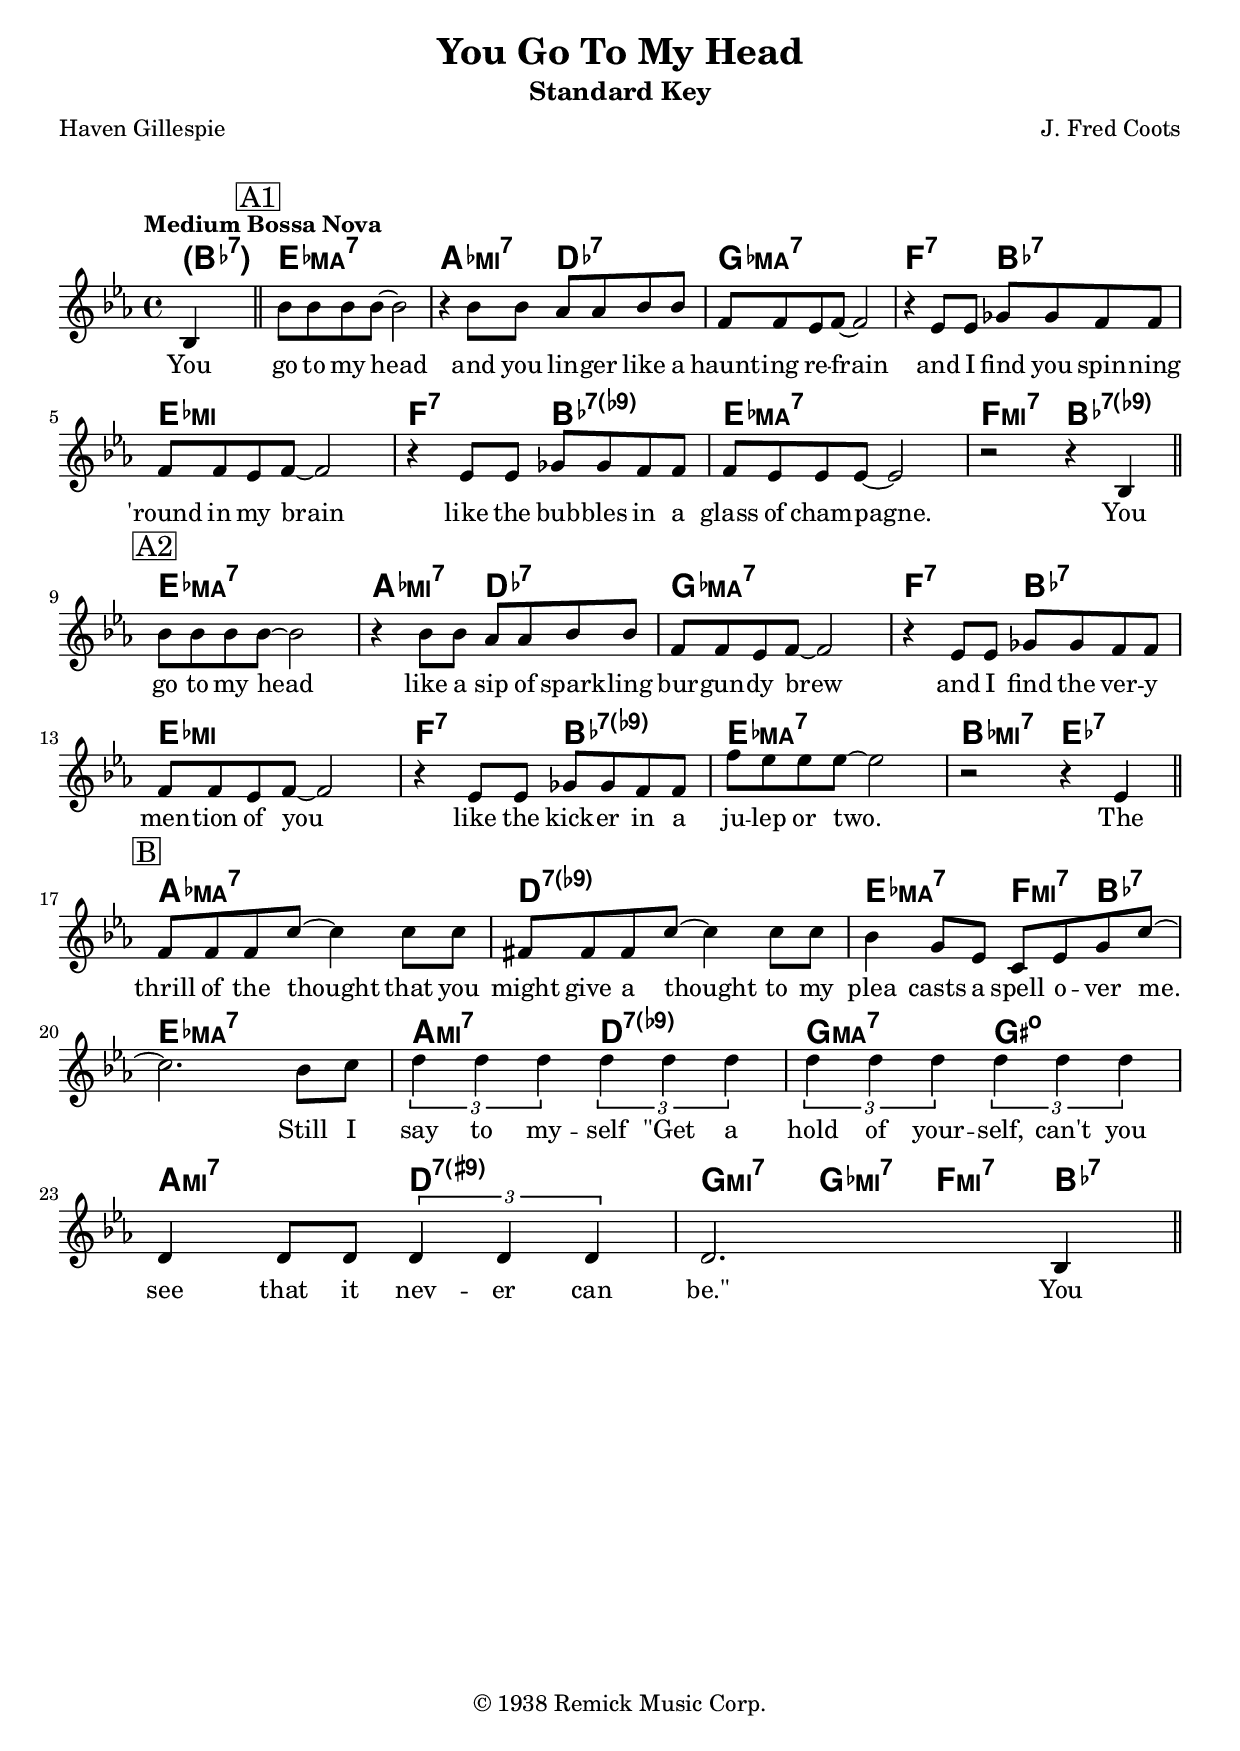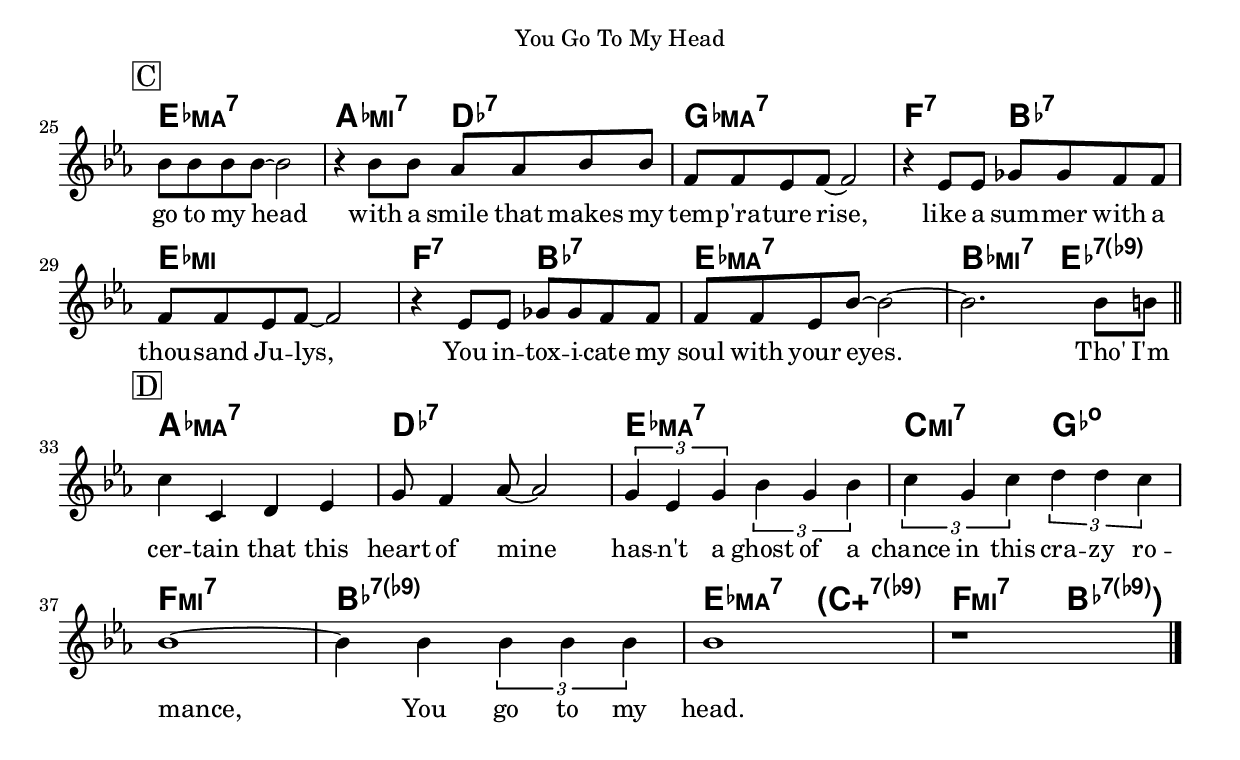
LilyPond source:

\version "2.24.0"

\include "english.ly"

instrument = "Standard Key"
whatKey = ef,
whatClef = "treble"

%% -*- Mode: LilyPond -*-

\include "lead-sheets.ily"

\header {
  title = "You Go To My Head"
  subtitle = \instrument
  poet = "Haven Gillespie"
  composer = "J. Fred Coots"
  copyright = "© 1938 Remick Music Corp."
}

refrainLyrics = \lyricmode {
  You
  go to my head
  and you lin -- ger like a haunt -- ing re -- frain
  and I find you spin -- ning 'round in my brain
  like the bub -- bles in a glass of cham -- pagne.
  You
  go to my head
  like a sip of spark -- ling bur -- gun -- dy brew
  and I find the ver -- y men -- tion of you
  like the kick -- er in a
  ju -- lep or two. The thrill of the thought that you might give a thought to my plea
  casts a spell o -- ver me.
  Still I say to my -- self "\"Get" a hold of your -- self,
  can't you see that it nev -- er can "be.\"" You
  go to my head
  with a smile that makes my tem -- p'ra -- ture rise,
  like a sum -- mer with a thou -- sand Ju -- lys,
  You in -- tox -- i -- cate my
   soul with your eyes. Tho' I'm cer -- tain that this heart of mine
  has -- n't a ghost of a chance in this cra -- zy ro -- mance,
  You go to my head.
}

refrainChords = \chordmode {
  \chordInsideParens{ bf4:7 }

  ef1:maj7 af2:m7 df2:7 gf1:maj7 f2:7 bf2:7
  ef1:m f2:7 bf2:7.9- ef1:maj7 f2:m7 bf2:7.9-

  ef1:maj7 af2:m7 df2:7 gf1:maj7 f2:7 bf2:7
  ef1:m f2:7 bf2:7.9- ef1:maj7 bf2:m7 ef2:7
  
  af1:maj7 d1:7.9- ef2:maj7 f4:m7 bf4:7 ef1:maj
  a2:m7 d2:7.9- g2:maj7 gs2:dim7 a2:m7 d2:7.9+ g4:m7 gf4:m7 f4:m7 bf4:7
  
  ef1:maj7 af2:m7 df2:7 gf1:maj7 f2:7 bf2:7
  ef1:m f2:7 bf2:7 ef1:maj7 bf2:m7 ef2:7.9-
  
  af1:maj7 df1:7 ef1:maj7 c2:m7 gf2:dim7
  f1:m7 bf1:7.9- ef2:maj7
  
  \chordOpenParen{ c2:7.9-.5+ }
  f2:m7
  \chordCloseParen{ bf2:7.9- }
}

refrainKey = ef

refrainMelody = \relative g' {
  \time 4/4
  \key \refrainKey \major
  \clef \whatClef
  \tempo "Medium Bossa Nova"

  \partial 4 bf4 |
  
  \bar "||"
  \mark \markup{ \box "A1" }

  bf'8 bf8 bf8 bf8~ bf2 | r4 bf8 bf8 af8 af8 bf8 bf8 | f8 f8 ef8 f8~ f2 |
  r4 ef8 ef8 gf8 gf8 f8 f8 |
  \break
  f8 f8 ef8 f8~ f2 | r4 ef8 ef8 gf8 gf8 f8 f8 |
  f8 ef8 ef8 ef8~ ef2 | r2 r4 bf4 |

  \bar "||"
  \break

  \mark \markup{ \box "A2" }

  bf'8 bf8 bf8 bf8~ bf2 | r4 bf8 bf8 af8 af8 bf8 bf8 | f8 f8 ef8 f8~ f2 |
  r4 ef8 ef8 gf8 gf8 f8 f8 |
  \break
  f8 f8 ef8 f8~ f2 | r4 ef8 ef8 gf8 gf8 f8 f8 |
  f'8 ef8 ef8 ef8~ ef2 | r2 r4 ef,4 |
    
  \bar "||"
  \break

  \mark \markup { \box "B" }

  f8 f8 f8 c'8~ c4 c8 c8 | fs,8 fs8 fs8 c'8~ c4 c8 c8 |
  bf4 g8 ef8 c8 ef8 g8 c8~ | c2. bf8 c8 |
  \tuplet 3/2 { d4 d4 d4 } \tuplet 3/2 { d4 d4 d4 } | \tuplet 3/2 { d4 d4 d4 } \tuplet 3/2 { d4 d4 d4 } |
  d,4 d8 d8 \tuplet 3/2 { d4 d4 d4 } | d2. bf4 |
  
  \bar "||"
  \pageBreak
  
  \mark \markup { \box "C" }

  bf'8 bf8 bf8 bf8~ bf2 | r4 bf8 bf8 af8 af8 bf8 bf8 | f8 f8 ef8 f8~ f2 |
  r4 ef8 ef8 gf8 gf8 f8 f8 |
  \break
  f8 f8 ef8 f8~ f2 | r4 ef8 ef8 gf8 gf8 f8 f8 |
  f8 f8 ef8 bf'8~ bf2~ | bf2. bf8 b8 |

  \break
  \bar "||"

  \mark \markup { \box "D" }

  c4 c,4 d4 ef4 | g8 f4 af8~ af2 |
  \tuplet 3/2 { g4 ef4 g4 } \tuplet 3/2 { bf4 g4 bf4 } |
  \tuplet 3/2 { c4 g4 c4 } \tuplet 3/2 { d4 d4 c4 } |
  \break
  bf1~ | bf4 bf4 \tuplet 3/2 { bf4 bf4 bf4 } |

  bf1 | r1 |

  \bar "|."
}
  
\include "paper.ily"

\markup {
  % Leave a gap after the header
  \vspace #1
}

\include "refrain.ily"

performanceNotes =
\markup {
  \column {
    \line { \huge { I-vi-ii-V vamp in, vocal chorus } }
    \line { \huge { accordion solo A1, A2, guitar solo B, C, turnaround to B } }
    \line { \huge { vocal B to end, repeat 39&40 3x, I-vi-ii-V vamp out } }
  }
}

\include "notes.ily"

